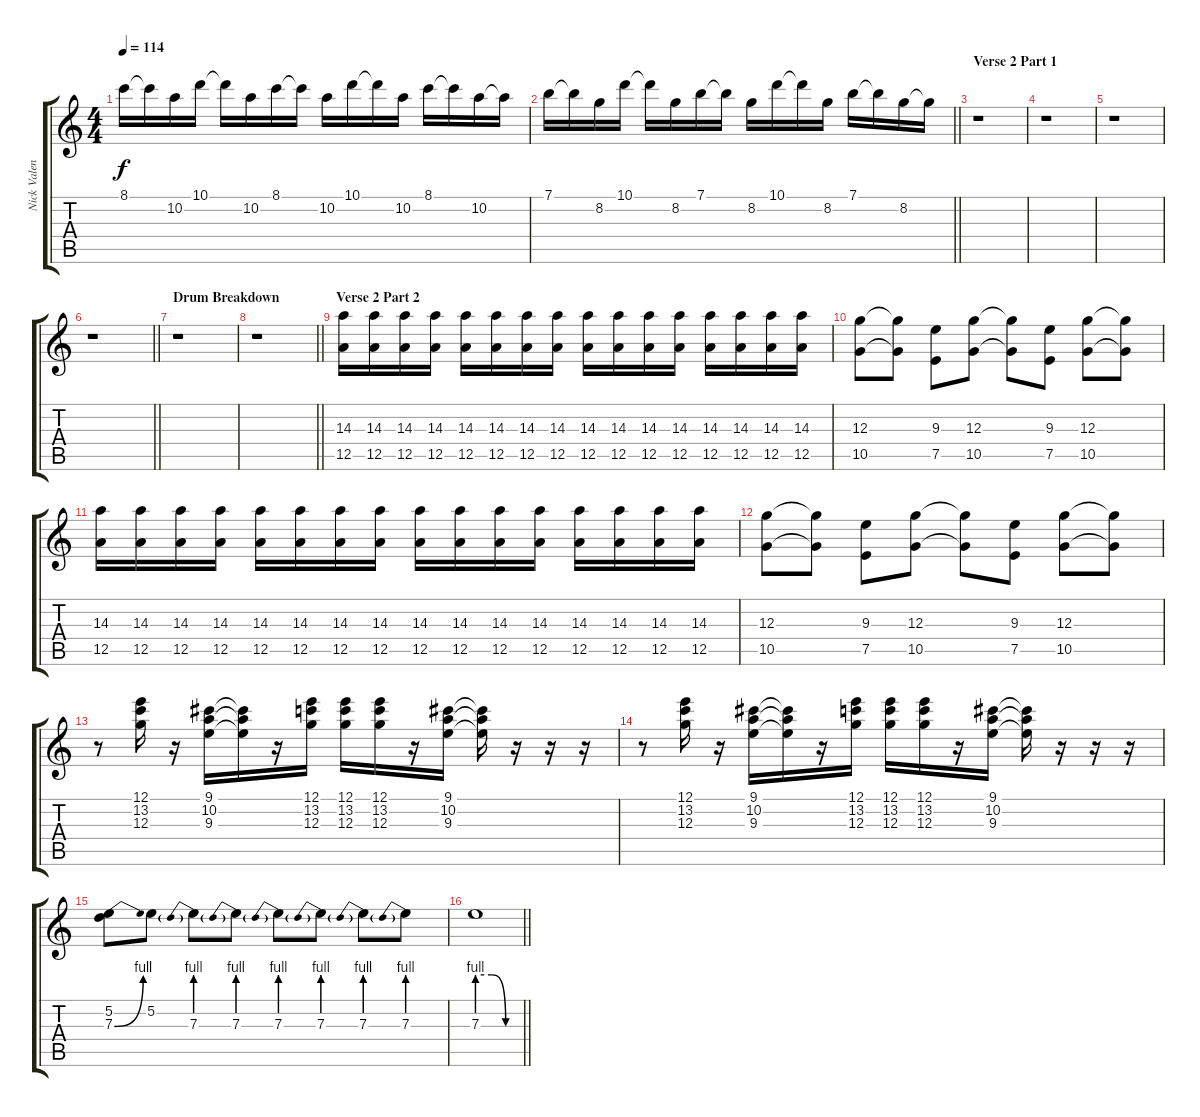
\track ("Nick Valensi" "Nick Valen") {instrument distortionguitar}
\staff {score tabs}
\tuning (E4 B3 G3 D3 A2 E2) {hide}
\ts (4 4)
\tempo 114
\clef g2
\ks c
8.1.16{dy f} 8.1{t}.16 10.2.16 10.1.16 10.1{t}.16 10.2.16 8.1.16 8.1{t}.16 10.2.16 10.1.16 10.1{t}.16 10.2.16 8.1.16 8.1{t}.16 10.2.16 10.2{t}.16 |
\barLineRight lightlight
7.1.16 7.1{t}.16 8.2.16 10.1.16 10.1{t}.16 8.2.16 7.1.16 7.1{t}.16 8.2.16 10.1.16 10.1{t}.16 8.2.16 7.1.16 7.1{t}.16 8.2.16 8.2{t}.16 |
\section ("" "Verse 2 Part 1")
r.1 |
r.1 |
r.1 |
\barLineRight lightlight
r.1 |
\section ("" "Drum Breakdown")
r.1 |
\barLineRight lightlight
r.1 |
\section ("" "Verse 2 Part 2")
(14.3 12.5).16 (14.3 12.5).16 (14.3 12.5).16 (14.3 12.5).16 (14.3 12.5).16 (14.3 12.5).16 (14.3 12.5).16 (14.3 12.5).16 (14.3 12.5).16 (14.3 12.5).16 (14.3 12.5).16 (14.3 12.5).16 (14.3 12.5).16 (14.3 12.5).16 (14.3 12.5).16 (14.3 12.5).16 |
(12.3 10.5).8 (12.3{t} 10.5{t}).8 (9.3 7.5).8 (12.3 10.5).8 (12.3{t} 10.5{t}).8 (9.3 7.5).8 (12.3 10.5).8 (12.3{t} 10.5{t}).8 |
(14.3 12.5).16 (14.3 12.5).16 (14.3 12.5).16 (14.3 12.5).16 (14.3 12.5).16 (14.3 12.5).16 (14.3 12.5).16 (14.3 12.5).16 (14.3 12.5).16 (14.3 12.5).16 (14.3 12.5).16 (14.3 12.5).16 (14.3 12.5).16 (14.3 12.5).16 (14.3 12.5).16 (14.3 12.5).16 |
(12.3 10.5).8 (12.3{t} 10.5{t}).8 (9.3 7.5).8 (12.3 10.5).8 (12.3{t} 10.5{t}).8 (9.3 7.5).8 (12.3 10.5).8 (12.3{t} 10.5{t}).8 |
r.8 (12.1 13.2 12.3).16 r.16 (9.1 10.2 9.3).16 (9.1{t} 10.2{t} 9.3{t}).16 r.16 (12.1 13.2 12.3).16 (12.1 13.2 12.3).16 (12.1 13.2 12.3).16 r.16 (9.1 10.2 9.3).16 (9.1{t} 10.2{t} 9.3{t}).16 r.16 r.16 r.16 |
r.8 (12.1 13.2 12.3).16 r.16 (9.1 10.2 9.3).16 (9.1{t} 10.2{t} 9.3{t}).16 r.16 (12.1 13.2 12.3).16 (12.1 13.2 12.3).16 (12.1 13.2 12.3).16 r.16 (9.1 10.2 9.3).16 (9.1{t} 10.2{t} 9.3{t}).16 r.16 r.16 r.16 |
(5.2 7.3{be (bend 0 0 60 4)}).8 5.2.8 7.3{be (prebend 0 4 60 4)}.8 7.3{be (prebend 0 4 60 4)}.8 7.3{be (prebend 0 4 60 4)}.8 7.3{be (prebend 0 4 60 4)}.8 7.3{be (prebend 0 4 60 4)}.8 7.3{be (prebend 0 4 60 4)}.8 |
\barLineRight lightlight
7.3{be (custom 0 4 20 4 40 0 60 0)}.1
